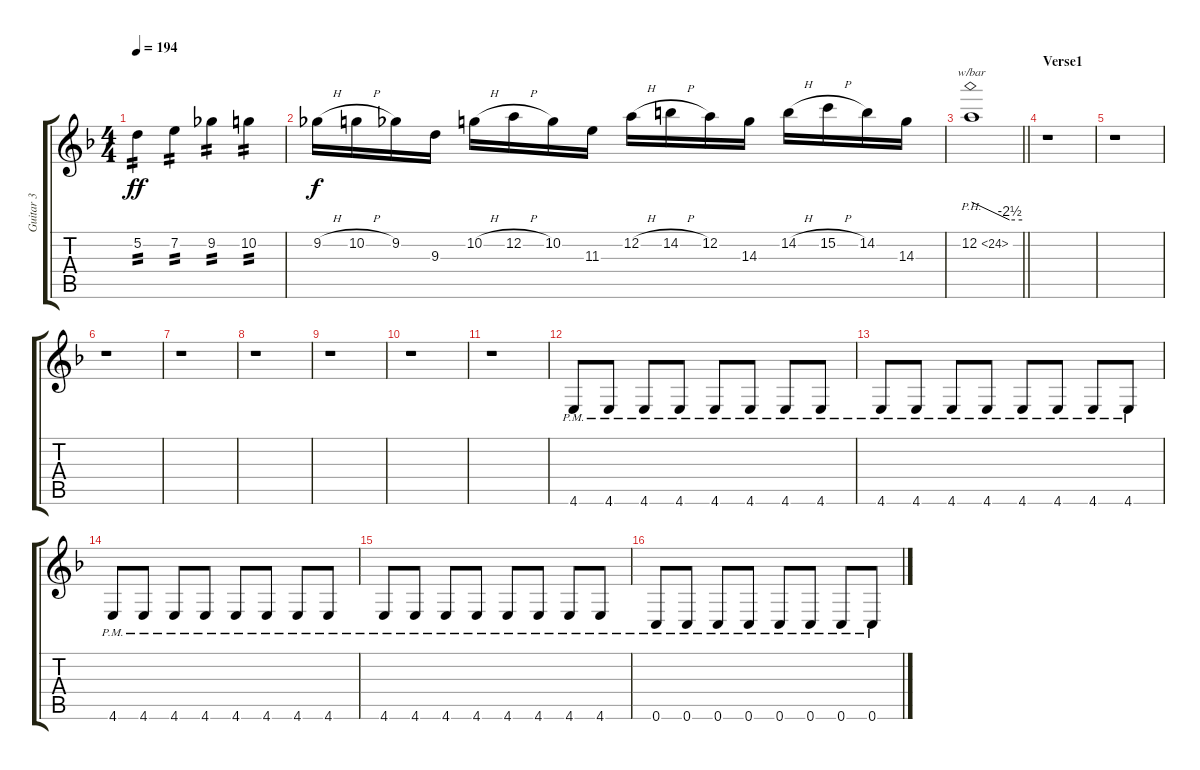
\track ("Guitar 3" "Guitar 3") {instrument distortionguitar}
\staff {score tabs}
\tuning (D4 A3 F3 C3 G2 C2) {hide}
\ts (4 4)
\tempo 194
\clef g2
\ks f
5.2.4{tp 2 dy ff} 7.2.4{tp 2} 9.2.4{tp 2} 10.2.4{tp 2} |
9.2{h}.16{dy f} 10.2{h}.16 9.2.16 9.3.16 10.2{h}.16 12.2{h}.16 10.2.16 11.3.16 12.2{h}.16 14.2{h}.16 12.2.16 14.3.16 14.2{h}.16 15.2{h}.16 14.2.16 14.3.16 |
\barLineRight lightlight
12.2{ph 12}.1{tbe (custom default 0 0 45 -10 60 -10)} |
\section ("" "Verse1")
r.1 |
r.1 |
r.1 |
r.1 |
r.1 |
r.1 |
r.1 |
r.1 |
4.6{pm}.8 4.6{pm}.8 4.6{pm}.8 4.6{pm}.8 4.6{pm}.8 4.6{pm}.8 4.6{pm}.8 4.6{pm}.8 |
4.6{pm}.8 4.6{pm}.8 4.6{pm}.8 4.6{pm}.8 4.6{pm}.8 4.6{pm}.8 4.6{pm}.8 4.6{pm}.8 |
4.6{pm}.8 4.6{pm}.8 4.6{pm}.8 4.6{pm}.8 4.6{pm}.8 4.6{pm}.8 4.6{pm}.8 4.6{pm}.8 |
4.6{pm}.8 4.6{pm}.8 4.6{pm}.8 4.6{pm}.8 4.6{pm}.8 4.6{pm}.8 4.6{pm}.8 4.6{pm}.8 |
0.6{pm}.8 0.6{pm}.8 0.6{pm}.8 0.6{pm}.8 0.6{pm}.8 0.6{pm}.8 0.6{pm}.8 0.6{pm}.8
